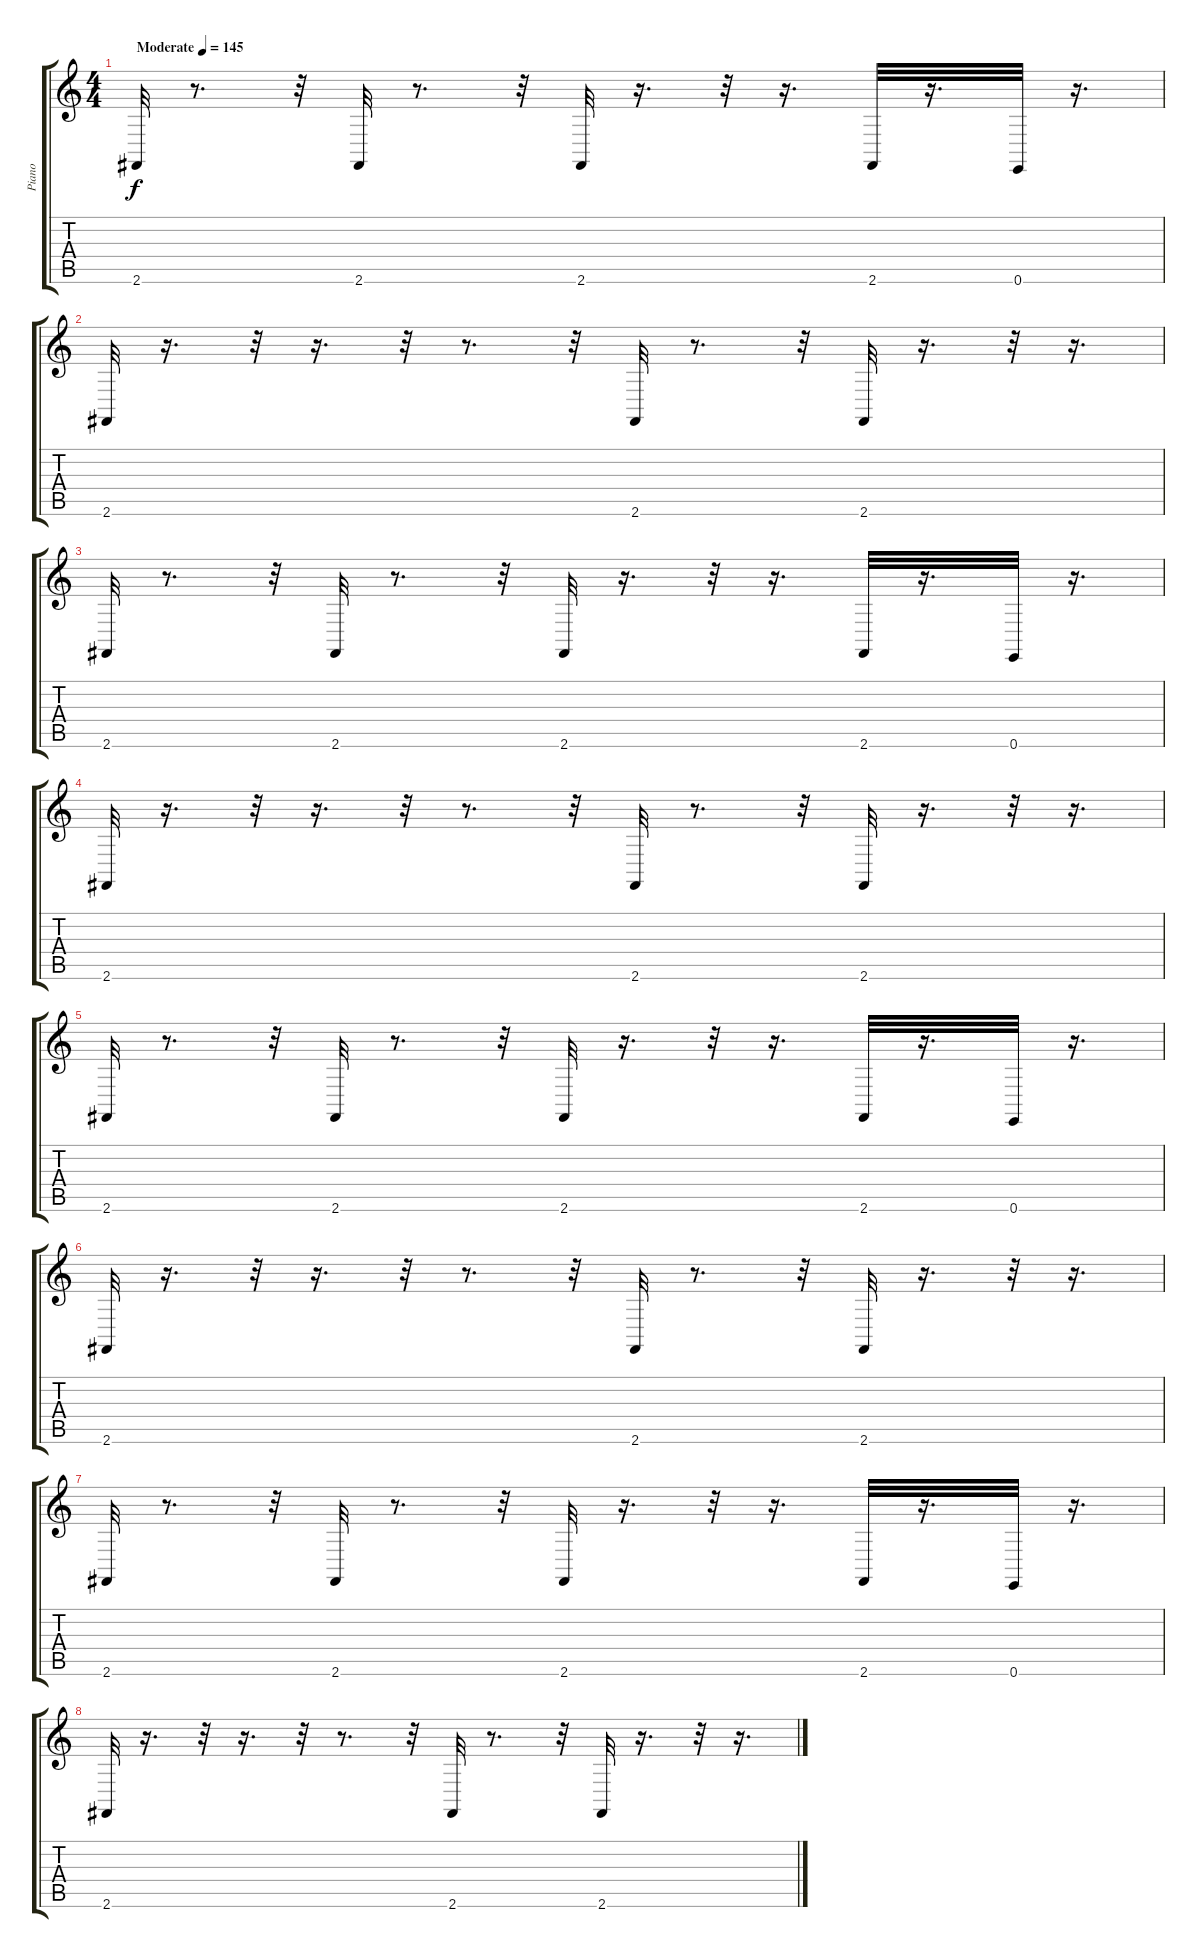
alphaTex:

\track ("Piano" "Piano") {instrument acousticgrandpiano}
\staff {score tabs}
\tuning (E4 B3 G3 D3 A2 E2) {hide}
\ts (4 4)
\tempo (145 "Moderate")
\clef g2
\ks c
2.6.32{dy f instrument acousticgrandpiano} r.8{d} r.32 2.6.32 r.8{d} r.32 2.6.32 r.16{d} r.32 r.16{d} 2.6.32 r.16{d} 0.6.32 r.16{d} |
2.6.32 r.16{d} r.32 r.16{d} r.32 r.8{d} r.32 2.6.32 r.8{d} r.32 2.6.32 r.16{d} r.32 r.16{d} |
2.6.32{instrument acousticgrandpiano} r.8{d} r.32 2.6.32 r.8{d} r.32 2.6.32 r.16{d} r.32 r.16{d} 2.6.32 r.16{d} 0.6.32 r.16{d} |
2.6.32 r.16{d} r.32 r.16{d} r.32 r.8{d} r.32 2.6.32 r.8{d} r.32 2.6.32 r.16{d} r.32 r.16{d} |
2.6.32{instrument acousticgrandpiano} r.8{d} r.32 2.6.32 r.8{d} r.32 2.6.32 r.16{d} r.32 r.16{d} 2.6.32 r.16{d} 0.6.32 r.16{d} |
2.6.32 r.16{d} r.32 r.16{d} r.32 r.8{d} r.32 2.6.32 r.8{d} r.32 2.6.32 r.16{d} r.32 r.16{d} |
2.6.32{instrument acousticgrandpiano} r.8{d} r.32 2.6.32 r.8{d} r.32 2.6.32 r.16{d} r.32 r.16{d} 2.6.32 r.16{d} 0.6.32 r.16{d} |
2.6.32 r.16{d} r.32 r.16{d} r.32 r.8{d} r.32 2.6.32 r.8{d} r.32 2.6.32 r.16{d} r.32 r.16{d}
